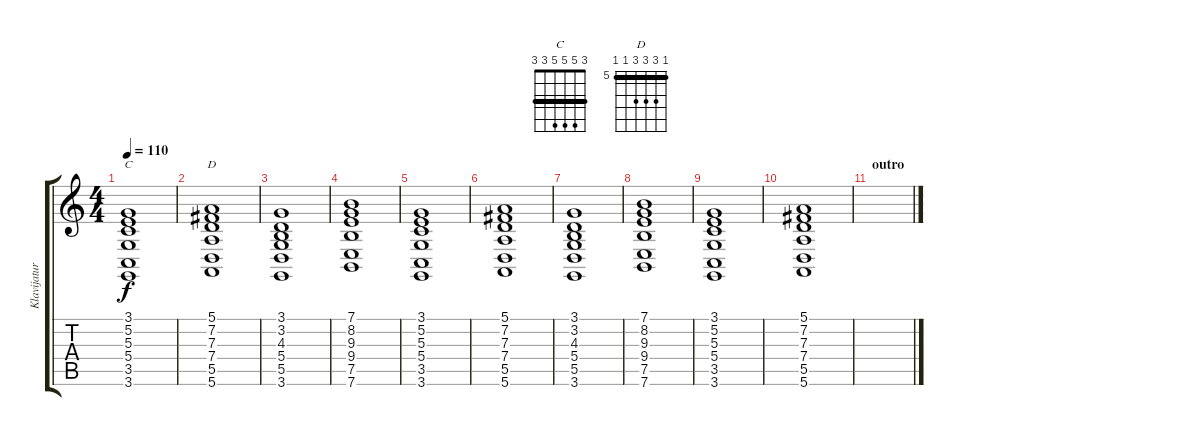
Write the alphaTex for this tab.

\track ("Klavijature 2" "Klavijatur") {instrument electricpiano1}
\staff {score tabs}
\tuning (E4 B3 G3 D3 A2 E2) {hide}
\chord ("C" 3 5 5 5 3 3) {barre 3}
\chord ("D" 5 7 7 7 5 5) {firstfret 5 barre 5}
\ts (4 4)
\tempo 110
\clef g2
\ks c
(3.1 5.2 5.3 5.4 3.5 3.6).1{ch "C" dy f} |
(5.1 7.2 7.3 7.4 5.5 5.6).1{ch "D"} |
(3.1 3.2 4.3 5.4 5.5 3.6).1 |
(7.1 8.2 9.3 9.4 7.5 7.6).1 |
(3.1 5.2 5.3 5.4 3.5 3.6).1 |
(5.1 7.2 7.3 7.4 5.5 5.6).1 |
(3.1 3.2 4.3 5.4 5.5 3.6).1 |
(7.1 8.2 9.3 9.4 7.5 7.6).1 |
(3.1 5.2 5.3 5.4 3.5 3.6).1 |
(5.1 7.2 7.3 7.4 5.5 5.6).1 |
\section ("" "outro")
